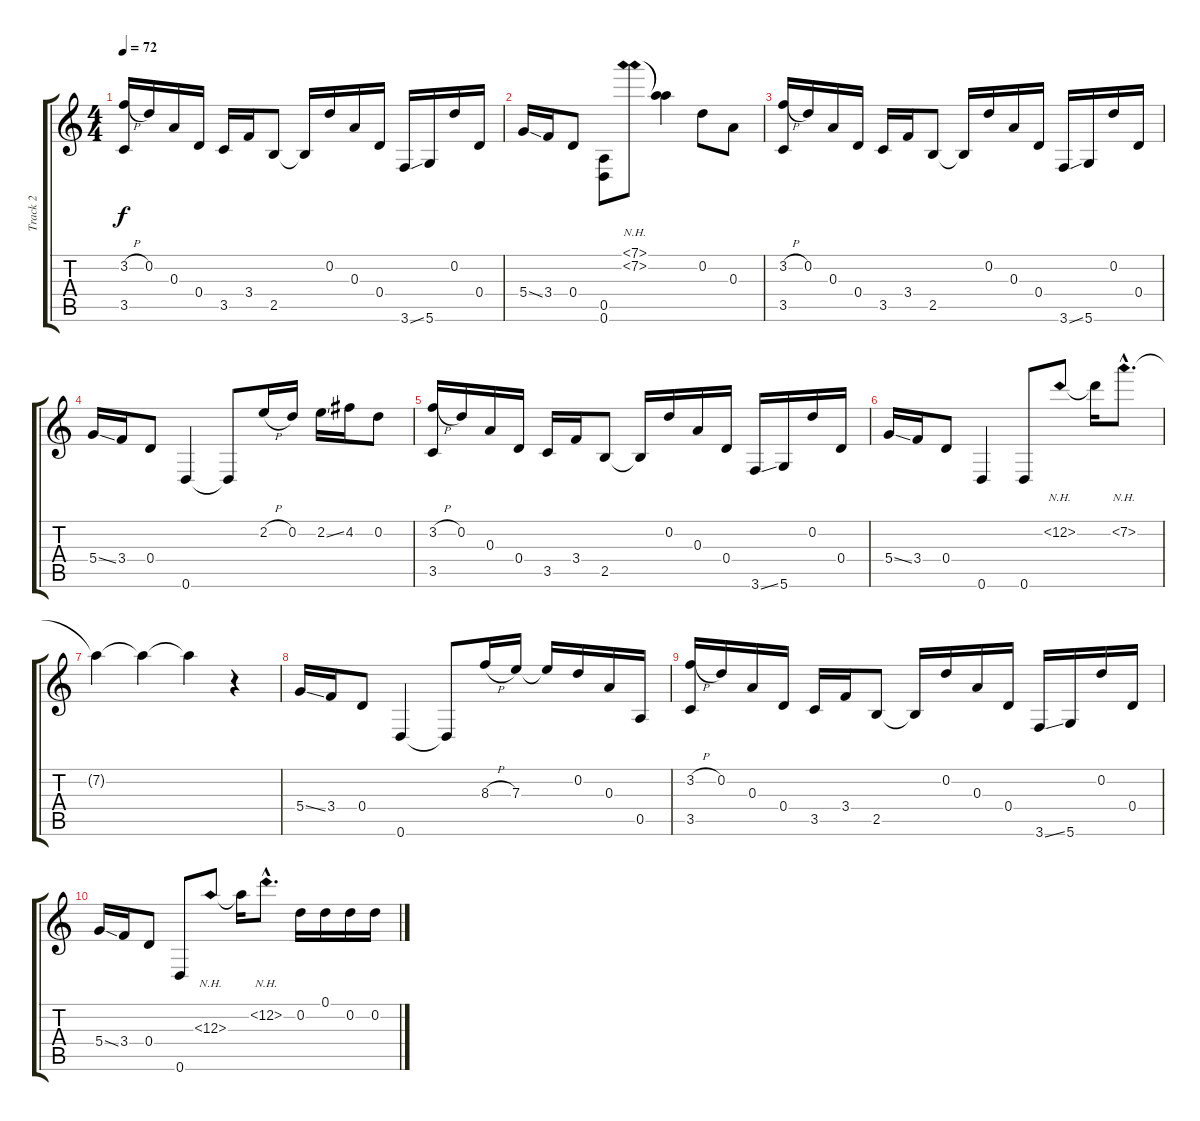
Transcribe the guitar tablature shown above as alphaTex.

\track ("Track 2" "Track 2") {instrument electricguitarclean}
\staff {score tabs}
\tuning (D4 D4 A3 D3 A2 D2) {hide}
\ts (4 4)
\tempo 72
\clef g2
\ks c
(3.2{h} 3.5).16{dy f} 0.2.16 0.3.16 0.4.16 3.5.16 3.4.16 2.5.8 2.5{t}.16 0.2.16 0.3.16 0.4.16 3.6{ss}.16 5.6.16 0.2.16 0.4.16 |
5.4{ss}.16 3.4.16 0.4.8 (0.5 0.6).8 (7.1{nh} 7.2{nh}).8 (7.1{t} 7.2{t}).4 0.2.8 0.3.8 |
(3.2{h} 3.5).16 0.2.16 0.3.16 0.4.16 3.5.16 3.4.16 2.5.8 2.5{t}.16 0.2.16 0.3.16 0.4.16 3.6{ss}.16 5.6.16 0.2.16 0.4.16 |
5.4{ss}.16 3.4.16 0.4.8 0.6.4 0.6{t}.8 2.2{h}.16 0.2.16 2.2{ss}.16 4.2.16 0.2.8 |
(3.2{h} 3.5).16 0.2.16 0.3.16 0.4.16 3.5.16 3.4.16 2.5.8 2.5{t}.16 0.2.16 0.3.16 0.4.16 3.6{ss}.16 5.6.16 0.2.16 0.4.16 |
5.4{ss}.16 3.4.16 0.4.8 0.6.4 0.6.8 12.2{nh}.8 12.2{t}.16 7.2{nh hac}.8{d} |
7.2{t}.4 7.2{t}.4 7.2{t}.4 r.4 |
5.4{ss}.16 3.4.16 0.4.8 0.6.4 0.6{t}.8 8.3{h}.16 7.3.16 7.3{t}.16 0.2.16 0.3.16 0.5.16 |
(3.2{h} 3.5).16 0.2.16 0.3.16 0.4.16 3.5.16 3.4.16 2.5.8 2.5{t}.16 0.2.16 0.3.16 0.4.16 3.6{ss}.16 5.6.16 0.2.16 0.4.16 |
5.4{ss}.16 3.4.16 0.4.8 0.6.8 12.3{nh}.8 12.3{t}.16 12.2{nh hac}.8{d} 0.2.16 0.1.16 0.2.16 0.2.16
